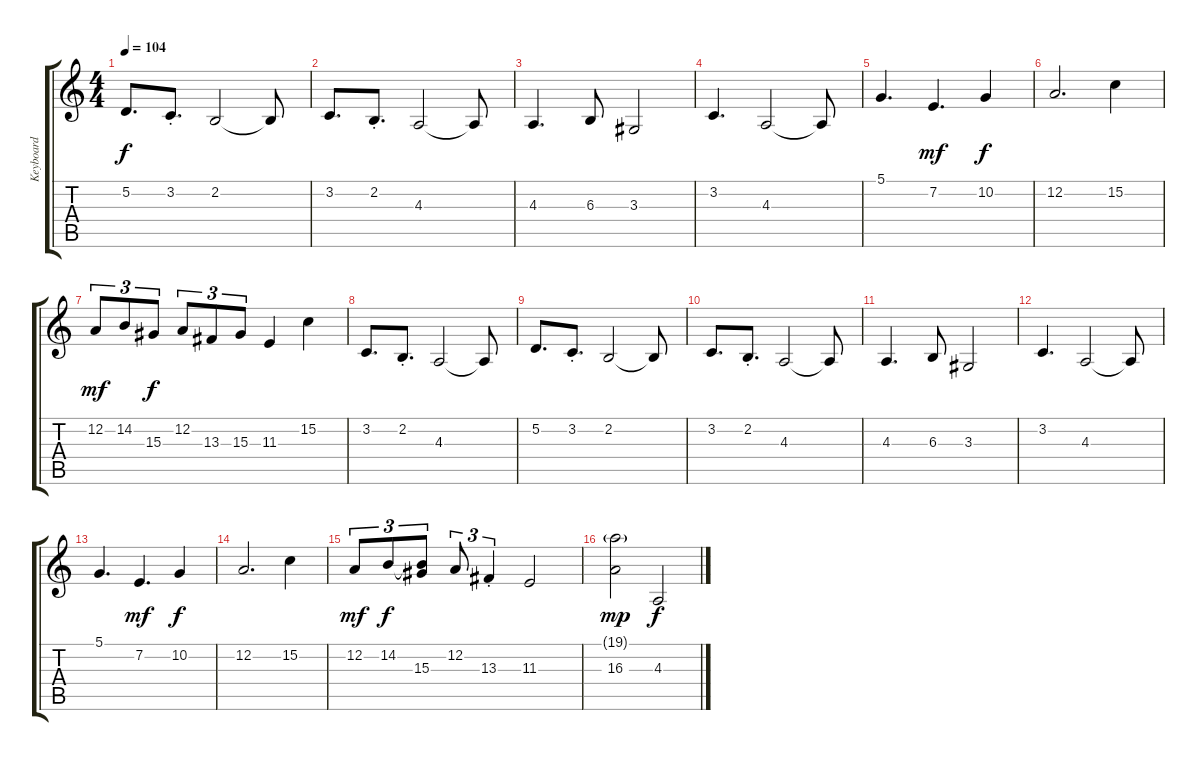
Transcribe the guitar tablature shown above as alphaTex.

\track ("Keyboard" "Keyboard") {instrument synthstrings1}
\staff {score tabs}
\tuning (D4 A3 F3 C3 G2 D2) {hide}
\ts (4 4)
\tempo 104
\clef g2
\ks c
5.2.8{d dy f} 3.2{st}.8{d} 2.2.2 2.2{t}.8 |
3.2.8{d} 2.2{st}.8{d} 4.3.2 4.3{t}.8 |
4.3.4{d} 6.3.8 3.3.2 |
3.2.4{d} 4.3.2 4.3{t}.8 |
5.1.4{d} 7.2.4{d dy mf} 10.2.4{dy f} |
12.2.2{d} 15.2.4 |
12.2.8{tu (3 2) dy mf} 14.2.8{tu (3 2)} 15.3.8{tu (3 2) dy f} 12.2.8{tu (3 2)} 13.3.8{tu (3 2)} 15.3.8{tu (3 2)} 11.3.4 15.2.4 |
3.2.8{d volume 13} 2.2{st}.8{d} 4.3.2 4.3{t}.8 |
5.2.8{d} 3.2{st}.8{d} 2.2.2 2.2{t}.8 |
3.2.8{d} 2.2{st}.8{d} 4.3.2 4.3{t}.8 |
4.3.4{d} 6.3.8 3.3.2 |
3.2.4{d} 4.3.2 4.3{t}.8 |
5.1.4{d} 7.2.4{d dy mf} 10.2.4{dy f} |
12.2.2{d} 15.2.4 |
12.2.8{tu (3 2) dy mf} 14.2.8{tu (3 2) dy f} (14.2{t} 15.3).8{tu (3 2)} 12.2.8{tu (3 2)} 13.3{st}.4{tu (3 2)} 11.3.2 |
(19.1{g} 16.3).2{dy mp volume 0} 4.3.2{dy f}
